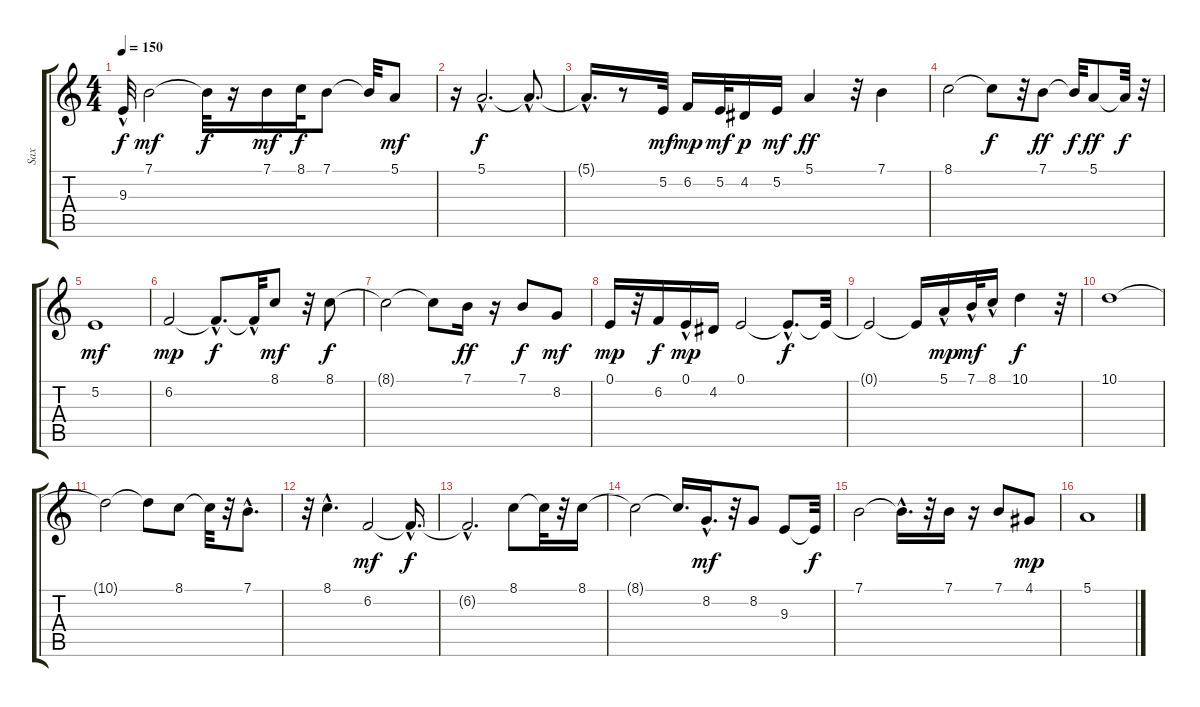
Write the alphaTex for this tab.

\track ("Sax" "Sax") {instrument baritonesax}
\staff {score tabs}
\tuning (E4 B3 G3 D3 A2 E2) {hide}
\ts (4 4)
\tempo 150
\clef g2
\ks c
9.3{hac t}.32{dy f} 7.1.2{dy mf} 7.1{t}.32{dy f} r.16 7.1.16{dy mf} 8.1.32{dy f} 7.1.8 7.1{t}.32 5.1.8{dy mf} |
r.16 5.1{hac}.2{d dy f} 5.1{hac t}.8{d} |
5.1{hac t}.16{d} r.8 5.2.32{dy mf} 6.2.16{dy mp} 5.2.32{dy mf} 4.2.16{dy p} 5.2.16{dy mf} 5.1.4{dy ff} r.32 7.1.4 |
8.1.2 8.1{t}.8{dy f} r.32 7.1.8{dy ff} 7.1{t}.32{dy f} 5.1.8{dy ff} 5.1{t}.32{dy f} r.32 |
5.2.1{dy mf} |
6.2.2{dy mp} 6.2{hac t}.8{d dy f} 6.2{hac t}.32 8.1.8{dy mf} r.32 8.1.8{dy f} |
8.1{t}.2 8.1{t}.8 7.1.16{dy ff} r.16 7.1.8{dy f} 8.2.8{dy mf} |
0.1.16{dy mp} r.32 6.2.16{dy f} 0.1{hac}.16{dy mp} 4.2.16 0.1.2 0.1{hac t}.8{d dy f} 0.1{t}.32 |
0.1{t}.2 0.1{t}.16 5.1{hac}.16{dy mp} 7.1{hac}.32{dy mf} 8.1{hac}.16 10.1.4{dy f} r.32 |
10.1.1 |
10.1{t}.2 10.1{t}.8 8.1.8 8.1{t}.32 r.32 7.1{hac}.8{d} |
r.32 8.1{hac}.4{d} 6.2.2{dy mf} 6.2{hac t}.16{d dy f} |
6.2{hac t}.2{d} 8.1.8 8.1{t}.32 r.32 8.1.16 |
8.1{t}.2 8.1{t}.16{d} 8.2{hac}.16{d dy mf} r.32 8.2.8 9.3.8 9.3{t}.32{dy f} |
7.1.2 7.1{hac t}.16{d} r.32 7.1.16 r.16 7.1.8 4.1.8{dy mp} |
5.1.1
